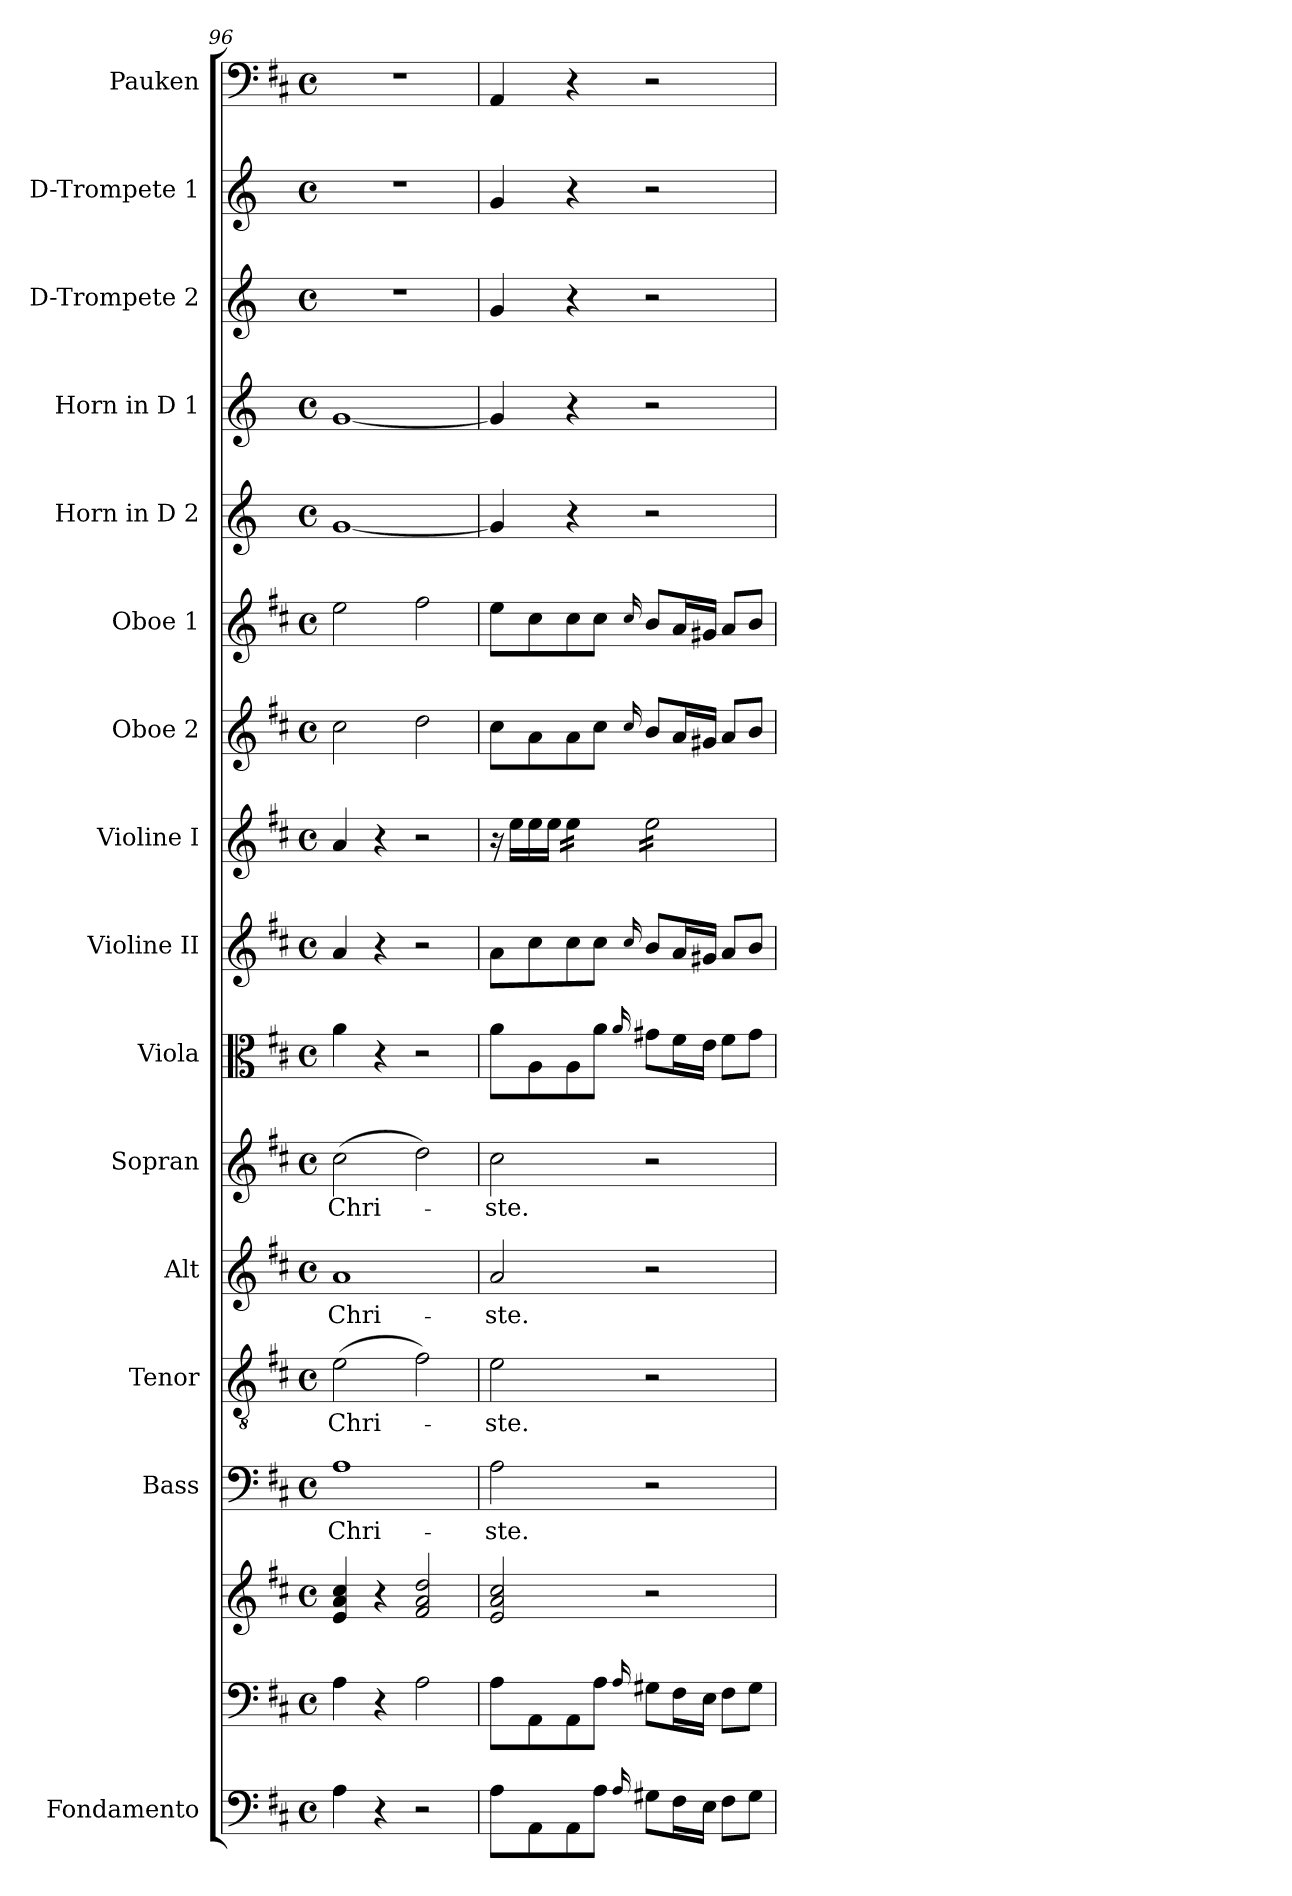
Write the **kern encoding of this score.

**kern	**kern	**kern	**kern	**text	**kern	**text	**kern	**text	**kern	**text	**kern	**kern	**kern	**kern	**kern	**kern	**kern	**kern	**kern	**kern
*part16	*part15	*part15	*part14	*part14	*part13	*part13	*part12	*part12	*part11	*part11	*part10	*part9	*part8	*part7	*part6	*part5	*part4	*part3	*part2	*part1
*staff17	*staff16	*staff15	*staff14	*staff14	*staff13	*staff13	*staff12	*staff12	*staff11	*staff11	*staff10	*staff9	*staff8	*staff7	*staff6	*staff5	*staff4	*staff3	*staff2	*staff1
*I"Fondamento	*	*	*I"Bass	*	*I"Tenor	*	*I"Alt	*	*I"Sopran	*	*I"Viola	*I"Violine II	*I"Violine I	*I"Oboe 2	*I"Oboe 1	*I"Horn in D 2	*I"Horn in D 1	*I"D-Trompete 2	*I"D-Trompete 1	*I"Pauken
*I'F.	*	*	*I'B.	*	*I'T.	*	*I'A.	*	*I'S.	*	*I'Vla.	*I'Vl. II	*I'Vl. I	*I'Ob. 2	*I'Ob. 1	*	*	*I'D Trp. 2	*I'D Trp. 1	*I'Pk.
*clefF4	*clefF4	*clefG2	*clefF4	*	*clefGv2	*	*clefG2	*	*clefG2	*	*clefC3	*clefG2	*clefG2	*clefG2	*clefG2	*clefG2	*clefG2	*clefG2	*clefG2	*clefF4
*ITrd7c12	*	*	*	*	*	*	*	*	*	*	*	*	*	*	*	*ITrd6c10	*ITrd6c10	*ITrd-1c-2	*ITrd-1c-2	*
*k[f#c#]	*k[f#c#]	*k[f#c#]	*k[f#c#]	*	*k[f#c#]	*	*k[f#c#]	*	*k[f#c#]	*	*k[f#c#]	*k[f#c#]	*k[f#c#]	*k[f#c#]	*k[f#c#]	*k[f#c#]	*k[f#c#]	*k[f#c#]	*k[f#c#]	*k[f#c#]
*D:	*D:	*D:	*D:	*	*D:	*	*D:	*	*D:	*	*D:	*D:	*D:	*D:	*D:	*D:	*D:	*D:	*D:	*D:
*M4/4	*M4/4	*M4/4	*M4/4	*	*M4/4	*	*M4/4	*	*M4/4	*	*M4/4	*M4/4	*M4/4	*M4/4	*M4/4	*M4/4	*M4/4	*M4/4	*M4/4	*M4/4
*met(c)	*met(c)	*met(c)	*met(c)	*	*met(c)	*	*met(c)	*	*met(c)	*	*met(c)	*met(c)	*met(c)	*met(c)	*met(c)	*met(c)	*met(c)	*met(c)	*met(c)	*met(c)
=96	=96	=96	=96	=96	=96	=96	=96	=96	=96	=96	=96	=96	=96	=96	=96	=96	=96	=96	=96	=96
!	!	!	!	!LO:LY:b	!	!LO:LY:b	!	!LO:LY:b	!	!LO:LY:b	!	!	!	!	!	!	!	!	!	!
4AA\	4A\	4e/ 4a/ 4cc#/	1A	Chri-	(>2e\	Chri-	1a	Chri-	(>2cc#\	Chri-	4a\	4a/	4a/	2cc#\	2ee\	[1A	[1A	1r	1r	1r
4r	4r	4r	.	.	.	.	.	.	.	.	4r	4r	4r	.	.	.	.	.	.	.
2r	2A\	2f#/ 2a/ 2dd/	.	.	2f#\)	.	.	.	2dd\)	.	2r	2r	2r	2dd\	2ff#\	.	.	.	.	.
!!LO:PB:g=z
=97	=97	=97	=97	=97	=97	=97	=97	=97	=97	=97	=97	=97	=97	=97	=97	=97	=97	=97	=97	=97
!	!	!	!	!LO:LY:b	!	!LO:LY:b	!	!LO:LY:b	!	!LO:LY:b	!	!	!	!	!	!	!	!	!	!
8AA\L	8A\L	2e/ 2a/ 2cc#/	2A\	-ste.	2e\	-ste.	2a/	-ste.	2cc#\	-ste.	8a\L	8a\L	16r	8cc#\L	8ee\L	4A/]	4A/]	4a/	4a/	4AA/
.	.	.	.	.	.	.	.	.	.	.	.	.	16ee\LL	.	.	.	.	.	.	.
8AAA\	8AA\	.	.	.	.	.	.	.	.	.	8A\	8cc#\	16ee\	8a\	8cc#\	.	.	.	.	.
.	.	.	.	.	.	.	.	.	.	.	.	.	16ee\JJ	.	.	.	.	.	.	.
*	*	*	*	*	*	*	*	*	*	*	*	*	*tremolo	*	*	*	*	*	*	*
8AAA\	8AA\	.	.	.	.	.	.	.	.	.	8A\	8cc#\	16ee\LL	8a\	8cc#\	4r	4r	4r	4r	4r
.	.	.	.	.	.	.	.	.	.	.	.	.	16ee\	.	.	.	.	.	.	.
8AA\J	8A\J	.	.	.	.	.	.	.	.	.	8a\J	8cc#\J	16ee\	8cc#\J	8cc#\J	.	.	.	.	.
.	.	.	.	.	.	.	.	.	.	.	.	.	16ee\JJ	.	.	.	.	.	.	.
16qqAA/	16qqA/	.	.	.	.	.	.	.	.	.	16qqa/	16qqcc#/	.	16qqcc#/	16qqcc#/	.	.	.	.	.
8GG#X\L	8G#X\L	2r	2r	.	2r	.	2r	.	2r	.	8g#X\L	8b/L	16ee\LL	8b/L	8b/L	2r	2r	2r	2r	2r
.	.	.	.	.	.	.	.	.	.	.	.	.	16ee\	.	.	.	.	.	.	.
16FF#\L	16F#\L	.	.	.	.	.	.	.	.	.	16f#\L	16a/L	16ee\	16a/L	16a/L	.	.	.	.	.
16EE\JJ	16E\JJ	.	.	.	.	.	.	.	.	.	16e\JJ	16g#X/JJ	16ee\	16g#X/JJ	16g#X/JJ	.	.	.	.	.
8FF#\L	8F#\L	.	.	.	.	.	.	.	.	.	8f#\L	8a/L	16ee\	8a/L	8a/L	.	.	.	.	.
.	.	.	.	.	.	.	.	.	.	.	.	.	16ee\	.	.	.	.	.	.	.
8GG#\J	8G#\J	.	.	.	.	.	.	.	.	.	8g#\J	8b/J	16ee\	8b/J	8b/J	.	.	.	.	.
.	.	.	.	.	.	.	.	.	.	.	.	.	16ee\JJ	.	.	.	.	.	.	.
*	*	*	*	*	*	*	*	*	*	*	*	*	*Xtremolo	*	*	*	*	*	*	*
=	=	=	=	=	=	=	=	=	=	=	=	=	=	=	=	=	=	=	=	=
*-	*-	*-	*-	*-	*-	*-	*-	*-	*-	*-	*-	*-	*-	*-	*-	*-	*-	*-	*-	*-
